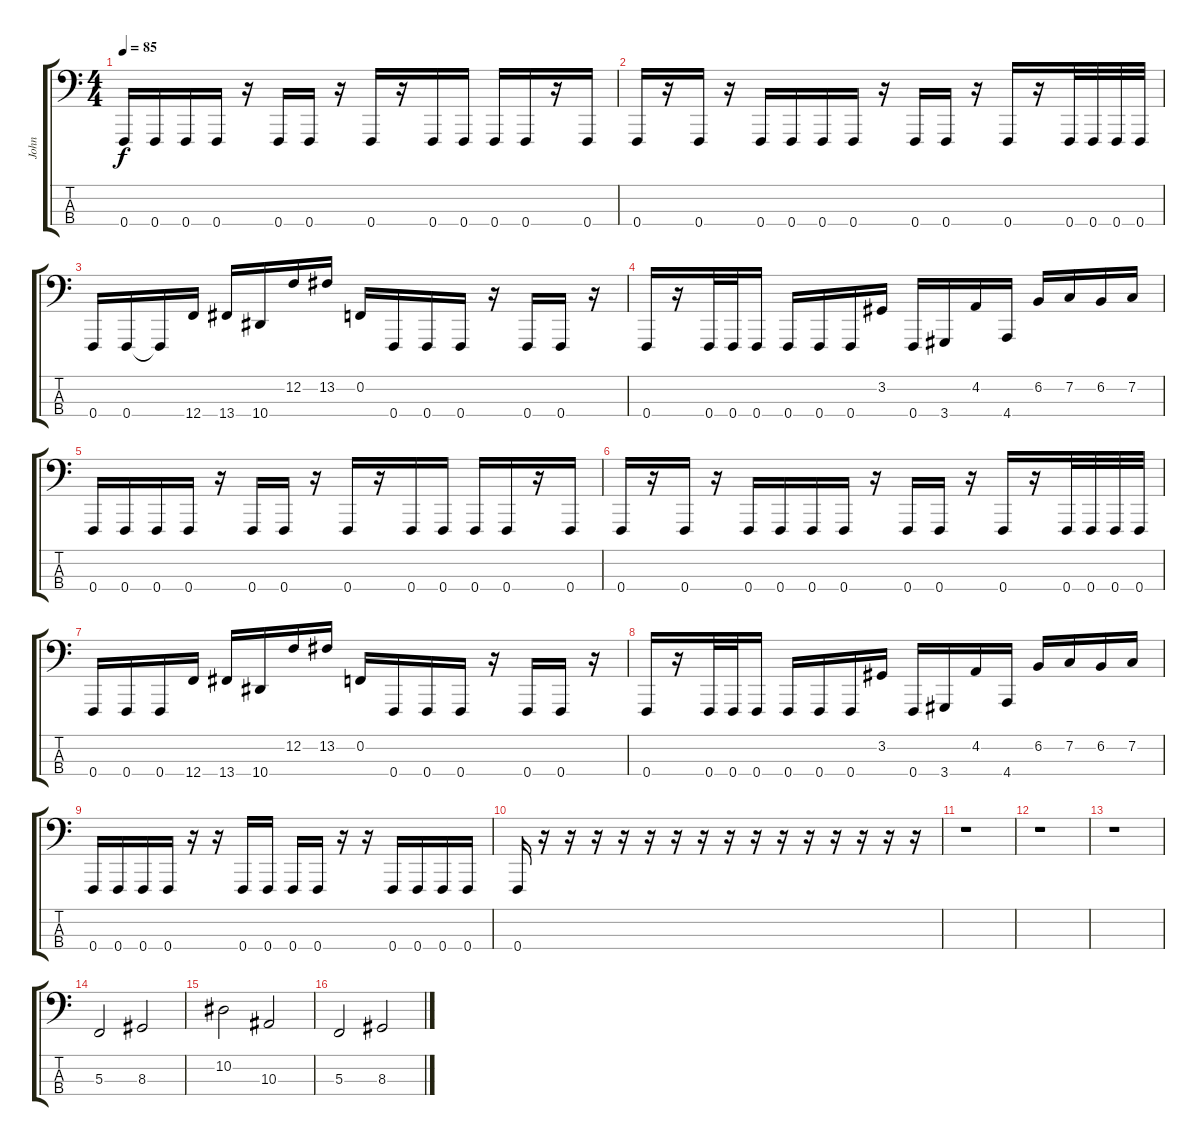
\track ("John" "John") {instrument electricbasspick}
\staff {score tabs}
\tuning (Bb1 F1 C1 F0) {hide}
\ts (4 4)
\tempo 85
\clef f4
\ks c
0.4.16{dy f} 0.4.16 0.4.16 0.4.16 r.16 0.4.16 0.4.16 r.16 0.4.16 r.16 0.4.16 0.4.16 0.4.16 0.4.16 r.16 0.4.16 |
0.4.16 r.16 0.4.16 r.16 0.4.16 0.4.16 0.4.16 0.4.16 r.16 0.4.16 0.4.16 r.16 0.4.16 r.16 0.4.32 0.4.32 0.4.32 0.4.32 |
0.4.16 0.4.16 0.4{t}.16 12.4.16 13.4.16 10.4.16 12.2.16 13.2.16 0.2.16 0.4.16 0.4.16 0.4.16 r.16 0.4.16 0.4.16 r.16 |
0.4.16 r.16 0.4.32 0.4.32 0.4.16 0.4.16 0.4.16 0.4.16 3.2.16 0.4.16 3.4.16 4.2.16 4.4.16 6.2.16 7.2.16 6.2.16 7.2.16 |
0.4.16 0.4.16 0.4.16 0.4.16 r.16 0.4.16 0.4.16 r.16 0.4.16 r.16 0.4.16 0.4.16 0.4.16 0.4.16 r.16 0.4.16 |
0.4.16 r.16 0.4.16 r.16 0.4.16 0.4.16 0.4.16 0.4.16 r.16 0.4.16 0.4.16 r.16 0.4.16 r.16 0.4.32 0.4.32 0.4.32 0.4.32 |
0.4.16 0.4.16 0.4.16 12.4.16 13.4.16 10.4.16 12.2.16 13.2.16 0.2.16 0.4.16 0.4.16 0.4.16 r.16 0.4.16 0.4.16 r.16 |
0.4.16 r.16 0.4.32 0.4.32 0.4.16 0.4.16 0.4.16 0.4.16 3.2.16 0.4.16 3.4.16 4.2.16 4.4.16 6.2.16 7.2.16 6.2.16 7.2.16 |
0.4.16 0.4.16 0.4.16 0.4.16 r.16 r.16 0.4.16 0.4.16 0.4.16 0.4.16 r.16 r.16 0.4.16 0.4.16 0.4.16 0.4.16 |
0.4.16 r.16 r.16 r.16 r.16 r.16 r.16 r.16 r.16 r.16 r.16 r.16 r.16 r.16 r.16 r.16 |
r.1 |
r.1 |
r.1 |
5.3.2 8.3.2 |
10.2.2 10.3.2 |
5.3.2 8.3.2
